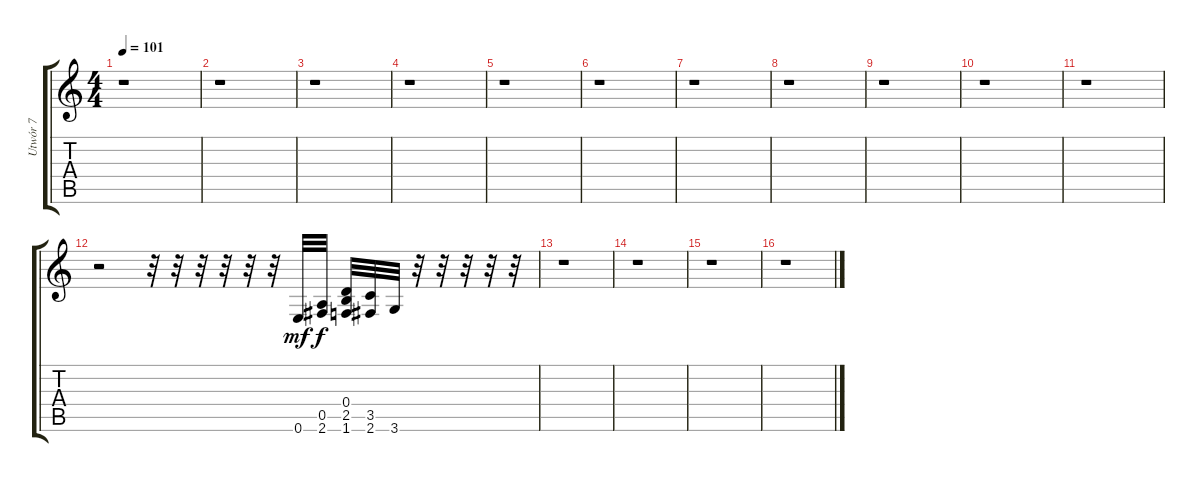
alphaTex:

\track ("Utwór 7" "Utwór 7") {instrument synthbass1}
\staff {score tabs}
\tuning (E4 B3 G3 D3 A2 E2) {hide}
\ts (4 4)
\tempo 101
\clef g2
\ks c
r.1{dy f} |
r.1 |
r.1 |
r.1 |
r.1 |
r.1 |
r.1 |
r.1 |
r.1 |
r.1 |
r.1 |
r.2 r.32 r.32 r.32 r.32 r.32 r.32 0.6.32{dy mf} (0.5 2.6).32{dy f} (0.4 2.5 1.6).32 (3.5 2.6).32 3.6.32 r.32 r.32 r.32 r.32 r.32 |
r.1 |
r.1 |
r.1 |
r.1
